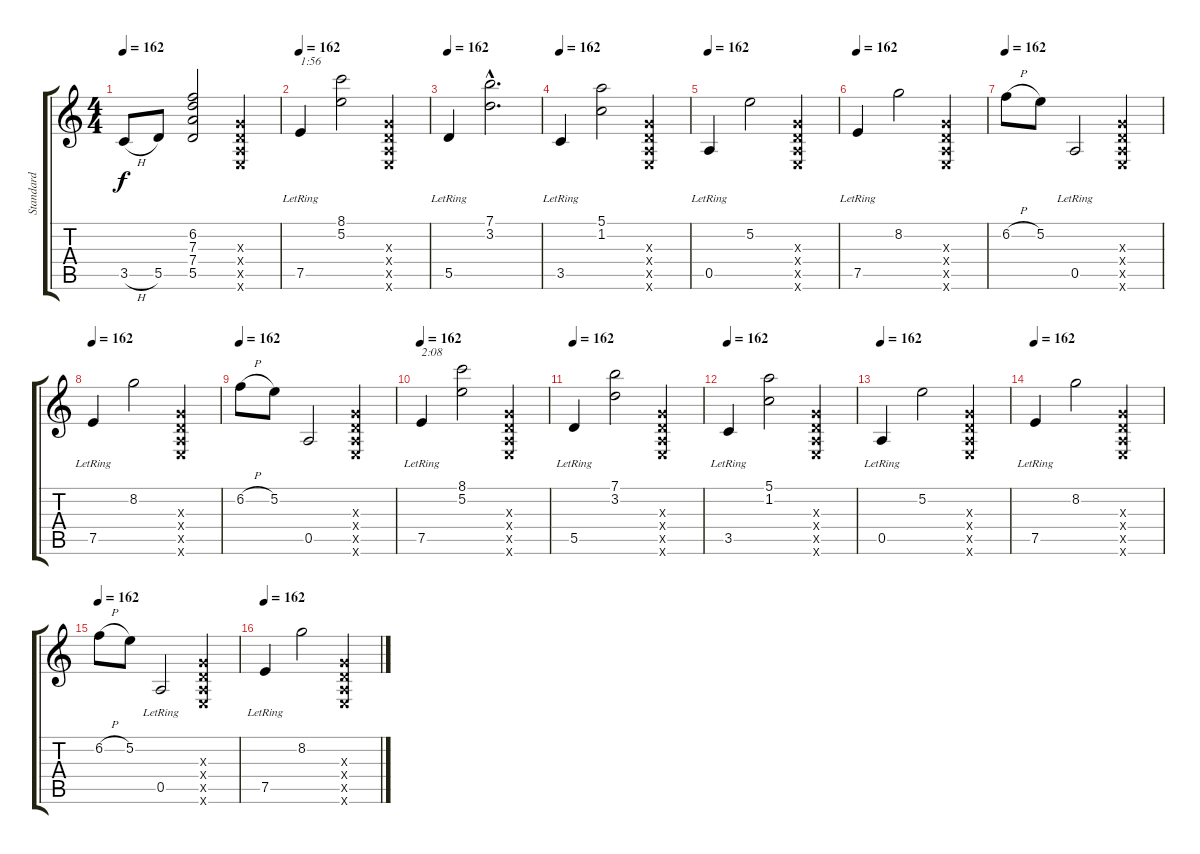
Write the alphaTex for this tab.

\track ("Standard" "Standard") {instrument acousticguitarsteel}
\staff {score tabs}
\tuning (E4 B3 G3 D3 A2 E2) {hide}
\ts (4 4)
\tempo 162
\clef g2
\ks c
3.5{h}.8{dy f} 5.5.8 (6.2 7.3 7.4 5.5).2 (0.3{x} 0.4{x} 0.5{x} 0.6{x}).4 |
\tempo 162
7.5{lr}.4{txt "1:56"} (8.1 5.2).2 (0.3{x} 0.4{x} 0.5{x} 0.6{x}).4 |
\tempo 162
5.5{lr}.4 (7.1{hac} 3.2{hac}).2{d} |
\tempo 162
3.5{lr}.4 (5.1 1.2).2 (0.3{x} 0.4{x} 0.5{x} 0.6{x}).4 |
\tempo 162
0.5{lr}.4 5.2.2 (0.3{x} 0.4{x} 0.5{x} 0.6{x}).4 |
\tempo 162
7.5{lr}.4 8.2.2 (0.3{x} 0.4{x} 0.5{x} 0.6{x}).4 |
\tempo 162
6.2{h}.8 5.2.8 0.5{lr}.2 (0.3{x} 0.4{x} 0.5{x} 0.6{x}).4 |
\tempo 162
7.5{lr}.4 8.2.2 (0.3{x} 0.4{x} 0.5{x} 0.6{x}).4 |
\tempo 162
6.2{h}.8 5.2.8 0.5.2 (0.3{x} 0.4{x} 0.5{x} 0.6{x}).4 |
\tempo 162
7.5{lr}.4{txt "2:08"} (8.1 5.2).2 (0.3{x} 0.4{x} 0.5{x} 0.6{x}).4 |
\tempo 162
5.5{lr}.4 (7.1 3.2).2 (0.3{x} 0.4{x} 0.5{x} 0.6{x}).4 |
\tempo 162
3.5{lr}.4 (5.1 1.2).2 (0.3{x} 0.4{x} 0.5{x} 0.6{x}).4 |
\tempo 162
0.5{lr}.4 5.2.2 (0.3{x} 0.4{x} 0.5{x} 0.6{x}).4 |
\tempo 162
7.5{lr}.4 8.2.2 (0.3{x} 0.4{x} 0.5{x} 0.6{x}).4 |
\tempo 162
6.2{h}.8 5.2.8 0.5{lr}.2 (0.3{x} 0.4{x} 0.5{x} 0.6{x}).4 |
\tempo 162
7.5{lr}.4 8.2.2 (0.3{x} 0.4{x} 0.5{x} 0.6{x}).4
